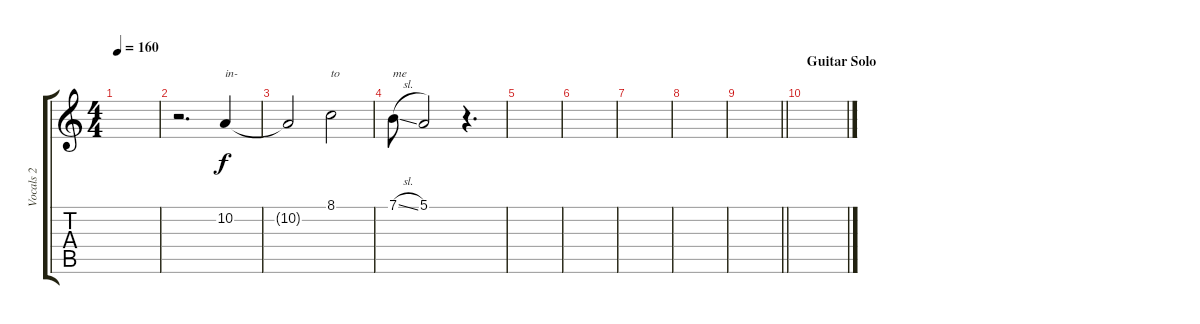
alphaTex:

\track ("Vocals 2" "Vocals 2") {instrument lead1square}
\staff {score tabs}
\tuning (E4 B3 G3 D3 A2 E2) {hide}
\ts (4 4)
\tempo 160
\clef g2
\ks c
|
r.2{d} 10.2.4{txt "in-"} |
10.2{t}.2 8.1.2{txt "to"} |
7.1{sl}.8{txt "me"} 5.1.2 r.4{d} |
|
|
|
|
\barLineRight lightlight
|
\section ("" "Guitar Solo")
